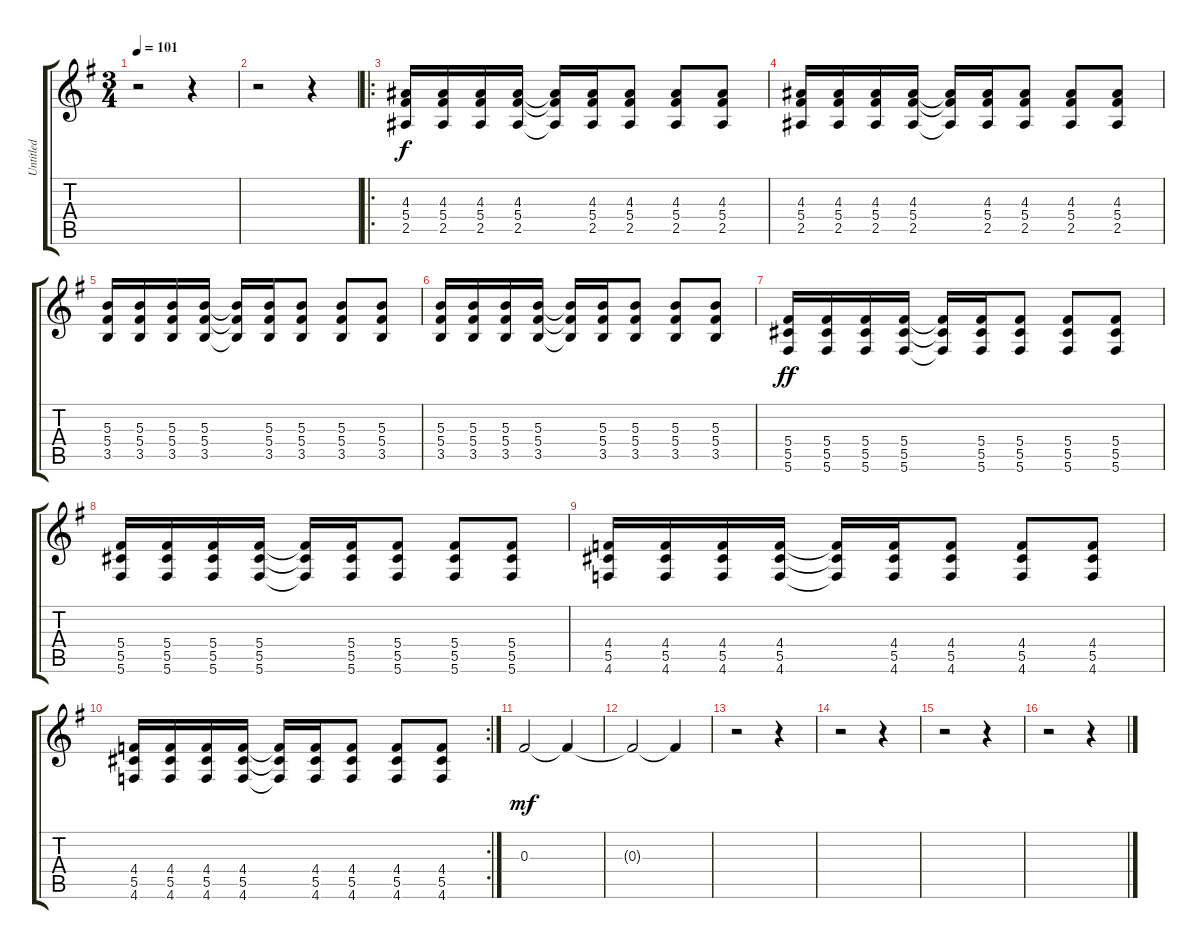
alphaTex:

\track ("Untitled" "Untitled") {instrument overdrivenguitar}
\staff {score tabs}
\tuning (Eb4 Bb3 Gb3 Db3 Ab2 Db2) {hide}
\ts (3 4)
\tempo 101
\clef g2
\ks g
r.2{dy f instrument overdrivenguitar} r.4 |
r.2 r.4 |
\ro
(4.3 5.4 2.5).16 (4.3 5.4 2.5).16 (4.3 5.4 2.5).16 (4.3 5.4 2.5).16 (4.3{t} 5.4{t} 2.5{t}).16 (4.3 5.4 2.5).16 (4.3 5.4 2.5).8 (4.3 5.4 2.5).8 (4.3 5.4 2.5).8 |
(4.3 5.4 2.5).16 (4.3 5.4 2.5).16 (4.3 5.4 2.5).16 (4.3 5.4 2.5).16 (4.3{t} 5.4{t} 2.5{t}).16 (4.3 5.4 2.5).16 (4.3 5.4 2.5).8 (4.3 5.4 2.5).8 (4.3 5.4 2.5).8 |
(5.3 5.4 3.5).16 (5.3 5.4 3.5).16 (5.3 5.4 3.5).16 (5.3 5.4 3.5).16 (5.3{t} 5.4{t} 3.5{t}).16 (5.3 5.4 3.5).16 (5.3 5.4 3.5).8 (5.3 5.4 3.5).8 (5.3 5.4 3.5).8 |
(5.3 5.4 3.5).16 (5.3 5.4 3.5).16 (5.3 5.4 3.5).16 (5.3 5.4 3.5).16 (5.3{t} 5.4{t} 3.5{t}).16 (5.3 5.4 3.5).16 (5.3 5.4 3.5).8 (5.3 5.4 3.5).8 (5.3 5.4 3.5).8 |
(5.4 5.5 5.6).16{dy ff} (5.4 5.5 5.6).16 (5.4 5.5 5.6).16 (5.4 5.5 5.6).16 (5.4{t} 5.5{t} 5.6{t}).16 (5.4 5.5 5.6).16 (5.4 5.5 5.6).8 (5.4 5.5 5.6).8 (5.4 5.5 5.6).8 |
(5.4 5.5 5.6).16 (5.4 5.5 5.6).16 (5.4 5.5 5.6).16 (5.4 5.5 5.6).16 (5.4{t} 5.5{t} 5.6{t}).16 (5.4 5.5 5.6).16 (5.4 5.5 5.6).8 (5.4 5.5 5.6).8 (5.4 5.5 5.6).8 |
(4.4 5.5 4.6).16 (4.4 5.5 4.6).16 (4.4 5.5 4.6).16 (4.4 5.5 4.6).16 (4.4{t} 5.5{t} 4.6{t}).16 (4.4 5.5 4.6).16 (4.4 5.5 4.6).8 (4.4 5.5 4.6).8 (4.4 5.5 4.6).8 |
\rc 2
(4.4 5.5 4.6).16 (4.4 5.5 4.6).16 (4.4 5.5 4.6).16 (4.4 5.5 4.6).16 (4.4{t} 5.5{t} 4.6{t}).16 (4.4 5.5 4.6).16 (4.4 5.5 4.6).8 (4.4 5.5 4.6).8 (4.4 5.5 4.6).8 |
0.3.2{dy mf} 0.3{t}.4 |
0.3{t}.2 0.3{t}.4 |
r.2 r.4 |
r.2 r.4 |
r.2 r.4 |
r.2 r.4
